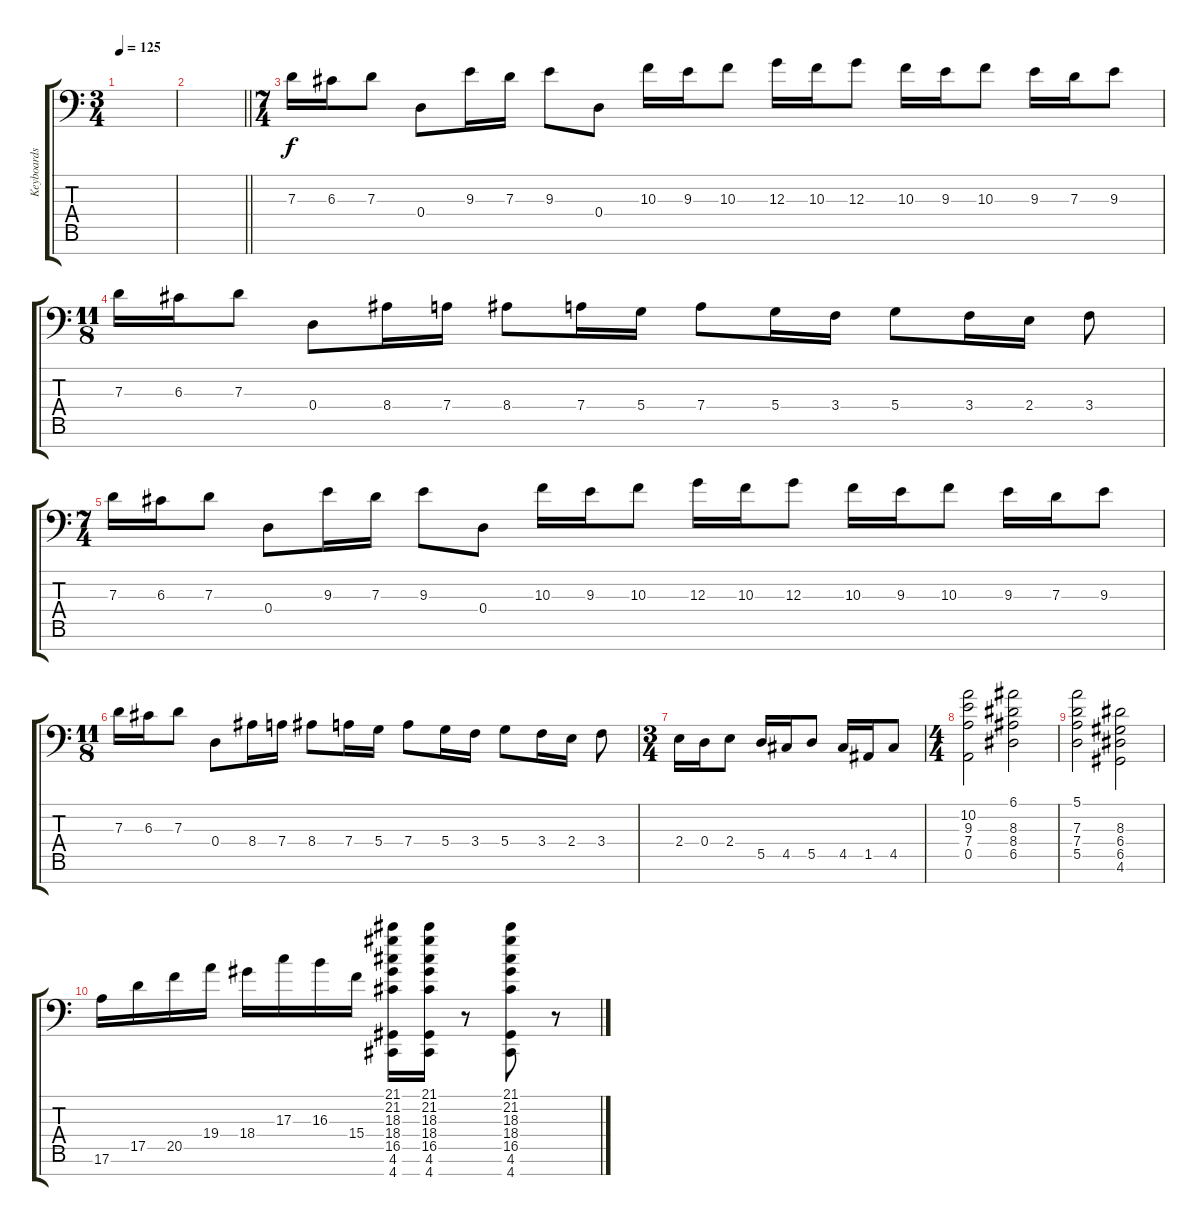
\track ("Keyboards 1" "Keyboards ") {instrument rockorgan}
\staff {score tabs}
\tuning (E4 B3 G3 D3 A2 E2 A1) {hide}
\ts (3 4)
\tempo 125
\clef f4
\ks c
|
\barLineRight lightlight
|
\ts (7 4)
7.3.16{volume 6 balance 2 instrument lead2sawtooth} 6.3.16 7.3.8 0.4.8 9.3.16 7.3.16 9.3.8 0.4.8 10.3.16 9.3.16 10.3.8 12.3.16 10.3.16 12.3.8 10.3.16 9.3.16 10.3.8 9.3.16 7.3.16 9.3.8 |
\ts (11 8)
7.3.16 6.3.16 7.3.8 0.4.8 8.4.16 7.4.16 8.4.8 7.4.16 5.4.16 7.4.8 5.4.16 3.4.16 5.4.8 3.4.16 2.4.16 3.4.8 |
\ts (7 4)
7.3.16 6.3.16 7.3.8 0.4.8 9.3.16 7.3.16 9.3.8 0.4.8 10.3.16 9.3.16 10.3.8 12.3.16 10.3.16 12.3.8 10.3.16 9.3.16 10.3.8 9.3.16 7.3.16 9.3.8 |
\ts (11 8)
7.3.16 6.3.16 7.3.8 0.4.8 8.4.16 7.4.16 8.4.8 7.4.16 5.4.16 7.4.8 5.4.16 3.4.16 5.4.8 3.4.16 2.4.16 3.4.8 |
\ts (3 4)
2.4.16 0.4.16 2.4.8 5.5.16 4.5.16 5.5.8 4.5.16 1.5.16 4.5.8 |
\ts (4 4)
(10.2 9.3 7.4 0.5).2 (6.1 8.3 8.4 6.5).2 |
(5.1 7.3 7.4 5.5).2 (8.3 6.4 6.5 4.6).2 |
17.6.16 17.5.16 20.5.16 19.4.16 18.4.16 17.3.16 16.3.16 15.4.16 (21.1 21.2 18.3 18.4 16.5 4.6 4.7).16 (21.1 21.2 18.3 18.4 16.5 4.6 4.7).16 r.8 (21.1 21.2 18.3 18.4 16.5 4.6 4.7).8 r.8
